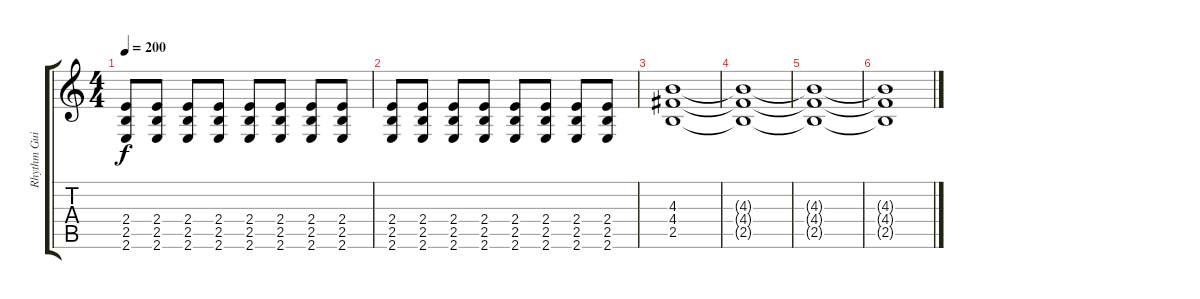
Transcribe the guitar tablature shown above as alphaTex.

\track ("Rhythm Guitar" "Rhythm Gui") {instrument overdrivenguitar}
\staff {score tabs}
\tuning (E4 B3 G3 D3 A2 D2) {hide}
\ts (4 4)
\tempo 200
\clef g2
\ks c
(2.4 2.5 2.6).8{dy f} (2.4 2.5 2.6).8 (2.4 2.5 2.6).8 (2.4 2.5 2.6).8 (2.4 2.5 2.6).8 (2.4 2.5 2.6).8 (2.4 2.5 2.6).8 (2.4 2.5 2.6).8 |
(2.4 2.5 2.6).8 (2.4 2.5 2.6).8 (2.4 2.5 2.6).8 (2.4 2.5 2.6).8 (2.4 2.5 2.6).8 (2.4 2.5 2.6).8 (2.4 2.5 2.6).8 (2.4 2.5 2.6).8 |
(4.3 4.4 2.5).1 |
(4.3{t} 4.4{t} 2.5{t}).1 |
(4.3{t} 4.4{t} 2.5{t}).1 |
(4.3{t} 4.4{t} 2.5{t}).1
